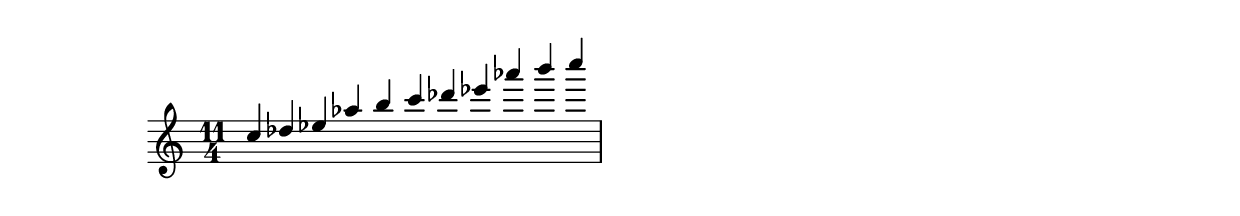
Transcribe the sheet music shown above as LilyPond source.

\version "2.18.2" \score { \new Staff << \new Voice { \set midiInstrument = #"piano" \voiceOne
 \key c \major \time 11/4
\override Voice.TextScript.font-size = #-4
 { c'' des'' ees'' aes'' b'' c''' des''' ees''' aes''' b''' c''''  } 
 } >> \layout { } \midi { \context { \Staff \remove "Staff_performer" }
\context { \Voice \consists "Staff_performer" } \tempo 2 = 60 } }
\paper{oddHeaderMarkup = ##f oddFooterMarkup = ##f}
